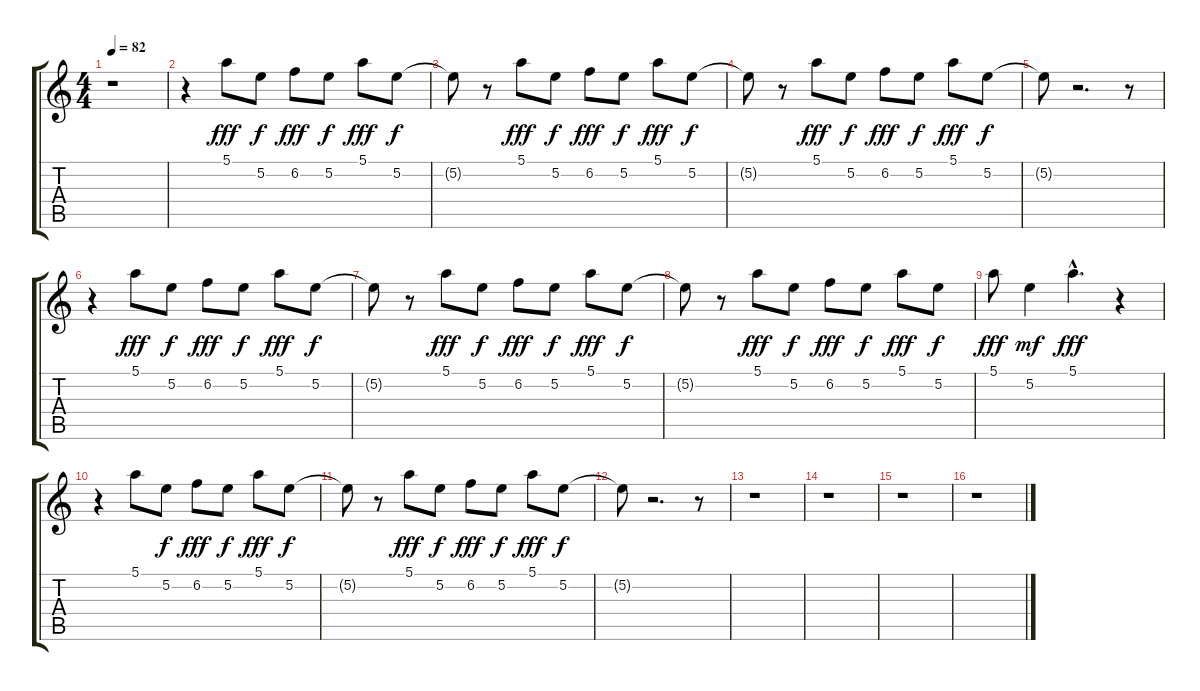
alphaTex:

\track "" {instrument acousticguitarnylon}
\staff {score tabs}
\tuning (E4 B3 G3 D3 A2 E2) {hide}
\ts (4 4)
\tempo 82
\clef g2
\ks c
r.1{dy fff instrument acousticguitarnylon} |
r.4 5.1.8 5.2.8{dy f} 6.2.8{dy fff} 5.2.8{dy f} 5.1.8{dy fff} 5.2.8{dy f} |
5.2{t}.8 r.8 5.1.8{dy fff} 5.2.8{dy f} 6.2.8{dy fff} 5.2.8{dy f} 5.1.8{dy fff} 5.2.8{dy f} |
5.2{t}.8 r.8 5.1.8{dy fff} 5.2.8{dy f} 6.2.8{dy fff} 5.2.8{dy f} 5.1.8{dy fff} 5.2.8{dy f} |
5.2{t}.8 r.2{d} r.8 |
r.4 5.1.8{dy fff} 5.2.8{dy f} 6.2.8{dy fff} 5.2.8{dy f} 5.1.8{dy fff} 5.2.8{dy f} |
5.2{t}.8 r.8 5.1.8{dy fff} 5.2.8{dy f} 6.2.8{dy fff} 5.2.8{dy f} 5.1.8{dy fff} 5.2.8{dy f} |
5.2{t}.8 r.8 5.1.8{dy fff} 5.2.8{dy f} 6.2.8{dy fff} 5.2.8{dy f} 5.1.8{dy fff} 5.2.8{dy f} |
5.1.8{dy fff} 5.2.4{dy mf} 5.1{hac}.4{d dy fff} r.4 |
r.4 5.1.8 5.2.8{dy f} 6.2.8{dy fff} 5.2.8{dy f} 5.1.8{dy fff} 5.2.8{dy f} |
5.2{t}.8 r.8 5.1.8{dy fff} 5.2.8{dy f} 6.2.8{dy fff} 5.2.8{dy f} 5.1.8{dy fff} 5.2.8{dy f} |
5.2{t}.8 r.2{d} r.8 |
r.1 |
r.1 |
r.1 |
r.1
